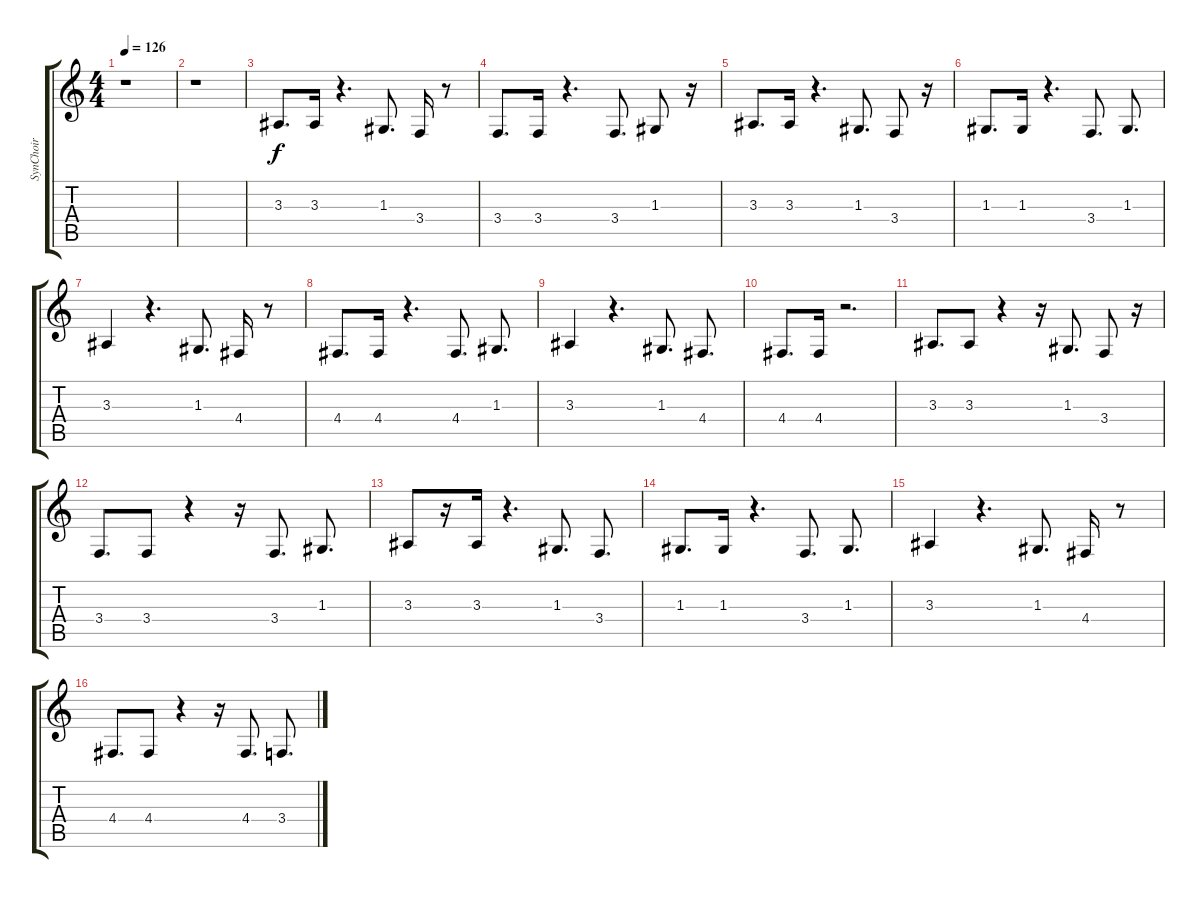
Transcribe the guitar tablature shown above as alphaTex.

\track ("SynChoir" "SynChoir") {instrument synthvoice}
\staff {score tabs}
\tuning (E4 B3 G3 D3 A2 E2) {hide}
\ts (4 4)
\tempo 126
\clef g2
\ks c
r.1{dy f} |
r.1 |
3.3.8{d} 3.3.16 r.4{d} 1.3.8{d} 3.4.16 r.8 |
3.4.8{d} 3.4.16 r.4{d} 3.4.8{d} 1.3.8 r.16 |
3.3.8{d} 3.3.16 r.4{d} 1.3.8{d} 3.4.8 r.16 |
1.3.8{d} 1.3.16 r.4{d} 3.4.8{d} 1.3.8{d} |
3.3.4 r.4{d} 1.3.8{d} 4.4.16 r.8 |
4.4.8{d} 4.4.16 r.4{d} 4.4.8{d} 1.3.8{d} |
3.3.4 r.4{d} 1.3.8{d} 4.4.8{d} |
4.4.8{d} 4.4.16 r.2{d} |
3.3.8{d} 3.3.8 r.4 r.16 1.3.8{d} 3.4.8 r.16 |
3.4.8{d} 3.4.8 r.4 r.16 3.4.8{d} 1.3.8{d} |
3.3.8 r.16 3.3.16 r.4{d} 1.3.8{d} 3.4.8{d} |
1.3.8{d} 1.3.16 r.4{d} 3.4.8{d} 1.3.8{d} |
3.3.4 r.4{d} 1.3.8{d} 4.4.16 r.8 |
4.4.8{d} 4.4.8 r.4 r.16 4.4.8{d} 3.4.8{d}
